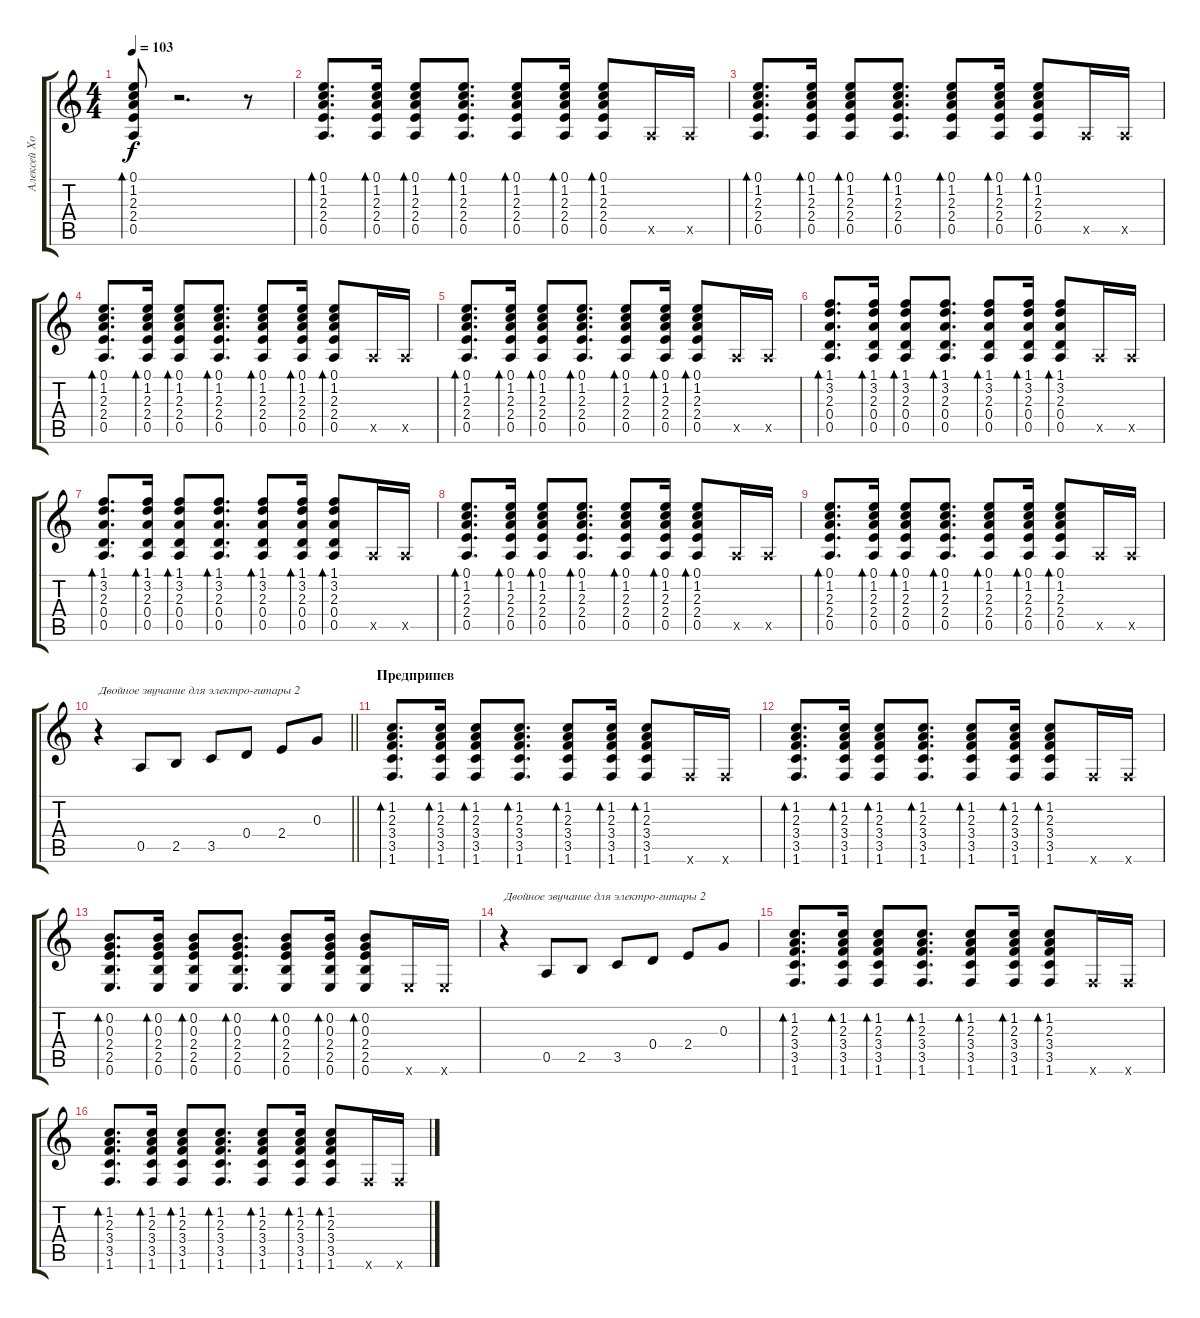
\track ("Алексей Хохлов (гитара 3)" "Алексей Хо") {instrument acousticguitarsteel}
\staff {score tabs}
\tuning (E4 B3 G3 D3 A2 E2) {hide}
\ts (4 4)
\tempo 103
\clef g2
\ks c
(0.1 1.2 2.3 2.4 0.5).8{bd 120 dy f} r.2{d} r.8 |
(0.1 1.2 2.3 2.4 0.5).8{d bd 120} (0.1 1.2 2.3 2.4 0.5).16{bd 120} (0.1 1.2 2.3 2.4 0.5).8{bd 120} (0.1 1.2 2.3 2.4 0.5).8{d bd 120} (0.1 1.2 2.3 2.4 0.5).8{bd 120} (0.1 1.2 2.3 2.4 0.5).16{bd 120} (0.1 1.2 2.3 2.4 0.5).8{bd 120} 0.5{x}.16 0.5{x}.16 |
(0.1 1.2 2.3 2.4 0.5).8{d bd 120} (0.1 1.2 2.3 2.4 0.5).16{bd 120} (0.1 1.2 2.3 2.4 0.5).8{bd 120} (0.1 1.2 2.3 2.4 0.5).8{d bd 120} (0.1 1.2 2.3 2.4 0.5).8{bd 120} (0.1 1.2 2.3 2.4 0.5).16{bd 120} (0.1 1.2 2.3 2.4 0.5).8{bd 120} 0.5{x}.16 0.5{x}.16 |
(0.1 1.2 2.3 2.4 0.5).8{d bd 120} (0.1 1.2 2.3 2.4 0.5).16{bd 120} (0.1 1.2 2.3 2.4 0.5).8{bd 120} (0.1 1.2 2.3 2.4 0.5).8{d bd 120} (0.1 1.2 2.3 2.4 0.5).8{bd 120} (0.1 1.2 2.3 2.4 0.5).16{bd 120} (0.1 1.2 2.3 2.4 0.5).8{bd 120} 0.5{x}.16 0.5{x}.16 |
(0.1 1.2 2.3 2.4 0.5).8{d bd 120} (0.1 1.2 2.3 2.4 0.5).16{bd 120} (0.1 1.2 2.3 2.4 0.5).8{bd 120} (0.1 1.2 2.3 2.4 0.5).8{d bd 120} (0.1 1.2 2.3 2.4 0.5).8{bd 120} (0.1 1.2 2.3 2.4 0.5).16{bd 120} (0.1 1.2 2.3 2.4 0.5).8{bd 120} 0.5{x}.16 0.5{x}.16 |
(1.1 3.2 2.3 0.4 0.5).8{d bd 120} (1.1 3.2 2.3 0.4 0.5).16{bd 120} (1.1 3.2 2.3 0.4 0.5).8{bd 120} (1.1 3.2 2.3 0.4 0.5).8{d bd 120} (1.1 3.2 2.3 0.4 0.5).8{bd 120} (1.1 3.2 2.3 0.4 0.5).16{bd 120} (1.1 3.2 2.3 0.4 0.5).8{bd 120} 0.5{x}.16 0.5{x}.16 |
(1.1 3.2 2.3 0.4 0.5).8{d bd 120} (1.1 3.2 2.3 0.4 0.5).16{bd 120} (1.1 3.2 2.3 0.4 0.5).8{bd 120} (1.1 3.2 2.3 0.4 0.5).8{d bd 120} (1.1 3.2 2.3 0.4 0.5).8{bd 120} (1.1 3.2 2.3 0.4 0.5).16{bd 120} (1.1 3.2 2.3 0.4 0.5).8{bd 120} 0.5{x}.16 0.5{x}.16 |
(0.1 1.2 2.3 2.4 0.5).8{d bd 120} (0.1 1.2 2.3 2.4 0.5).16{bd 120} (0.1 1.2 2.3 2.4 0.5).8{bd 120} (0.1 1.2 2.3 2.4 0.5).8{d bd 120} (0.1 1.2 2.3 2.4 0.5).8{bd 120} (0.1 1.2 2.3 2.4 0.5).16{bd 120} (0.1 1.2 2.3 2.4 0.5).8{bd 120} 0.5{x}.16 0.5{x}.16 |
(0.1 1.2 2.3 2.4 0.5).8{d bd 120} (0.1 1.2 2.3 2.4 0.5).16{bd 120} (0.1 1.2 2.3 2.4 0.5).8{bd 120} (0.1 1.2 2.3 2.4 0.5).8{d bd 120} (0.1 1.2 2.3 2.4 0.5).8{bd 120} (0.1 1.2 2.3 2.4 0.5).16{bd 120} (0.1 1.2 2.3 2.4 0.5).8{bd 120} 0.5{x}.16 0.5{x}.16 |
\barLineRight lightlight
r.4{txt "Двойное звучание для электро-гитары 2" volume 13} 0.5.8 2.5.8 3.5.8 0.4.8 2.4.8 0.3.8 |
\section ("" "Предприпев")
(1.2 2.3 3.4 3.5 1.6).8{d bd 120 volume 8} (1.2 2.3 3.4 3.5 1.6).16{bd 120} (1.2 2.3 3.4 3.5 1.6).8{bd 120} (1.2 2.3 3.4 3.5 1.6).8{d bd 120} (1.2 2.3 3.4 3.5 1.6).8{bd 120} (1.2 2.3 3.4 3.5 1.6).16{bd 120} (1.2 2.3 3.4 3.5 1.6).8{bd 120} 1.6{x}.16 1.6{x}.16 |
(1.2 2.3 3.4 3.5 1.6).8{d bd 120} (1.2 2.3 3.4 3.5 1.6).16{bd 120} (1.2 2.3 3.4 3.5 1.6).8{bd 120} (1.2 2.3 3.4 3.5 1.6).8{d bd 120} (1.2 2.3 3.4 3.5 1.6).8{bd 120} (1.2 2.3 3.4 3.5 1.6).16{bd 120} (1.2 2.3 3.4 3.5 1.6).8{bd 120} 1.6{x}.16 1.6{x}.16 |
(0.2 0.3 2.4 2.5 0.6).8{d bd 120} (0.2 0.3 2.4 2.5 0.6).16{bd 120} (0.2 0.3 2.4 2.5 0.6).8{bd 120} (0.2 0.3 2.4 2.5 0.6).8{d bd 120} (0.2 0.3 2.4 2.5 0.6).8{bd 120} (0.2 0.3 2.4 2.5 0.6).16{bd 120} (0.2 0.3 2.4 2.5 0.6).8{bd 120} 0.6{x}.16 0.6{x}.16 |
r.4{txt "Двойное звучание для электро-гитары 2" volume 13} 0.5.8 2.5.8 3.5.8 0.4.8 2.4.8 0.3.8 |
(1.2 2.3 3.4 3.5 1.6).8{d bd 120 volume 8} (1.2 2.3 3.4 3.5 1.6).16{bd 120} (1.2 2.3 3.4 3.5 1.6).8{bd 120} (1.2 2.3 3.4 3.5 1.6).8{d bd 120} (1.2 2.3 3.4 3.5 1.6).8{bd 120} (1.2 2.3 3.4 3.5 1.6).16{bd 120} (1.2 2.3 3.4 3.5 1.6).8{bd 120} 1.6{x}.16 1.6{x}.16 |
(1.2 2.3 3.4 3.5 1.6).8{d bd 120} (1.2 2.3 3.4 3.5 1.6).16{bd 120} (1.2 2.3 3.4 3.5 1.6).8{bd 120} (1.2 2.3 3.4 3.5 1.6).8{d bd 120} (1.2 2.3 3.4 3.5 1.6).8{bd 120} (1.2 2.3 3.4 3.5 1.6).16{bd 120} (1.2 2.3 3.4 3.5 1.6).8{bd 120} 1.6{x}.16 1.6{x}.16
